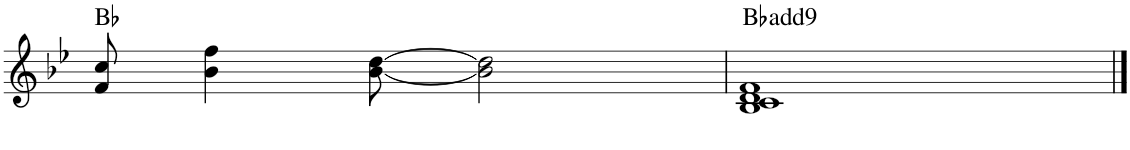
**kern	**harte
*part1	*part1
*staff1	*
*I"Piano	*
*I'Pno.	*
!!LO:PB:g=z
*clefG2	*
*k[b-e-]	*
*M4/4	*
=99	=99
8f/ 8cc/	Bb:maj
4b-\ 4ff\	.
[8b-\ [8dd\	.
2b-\] 2dd\]	.
=100	=100
1B- 1c 1d 1f	Bb:maj(9)
==	==
*-	*-
